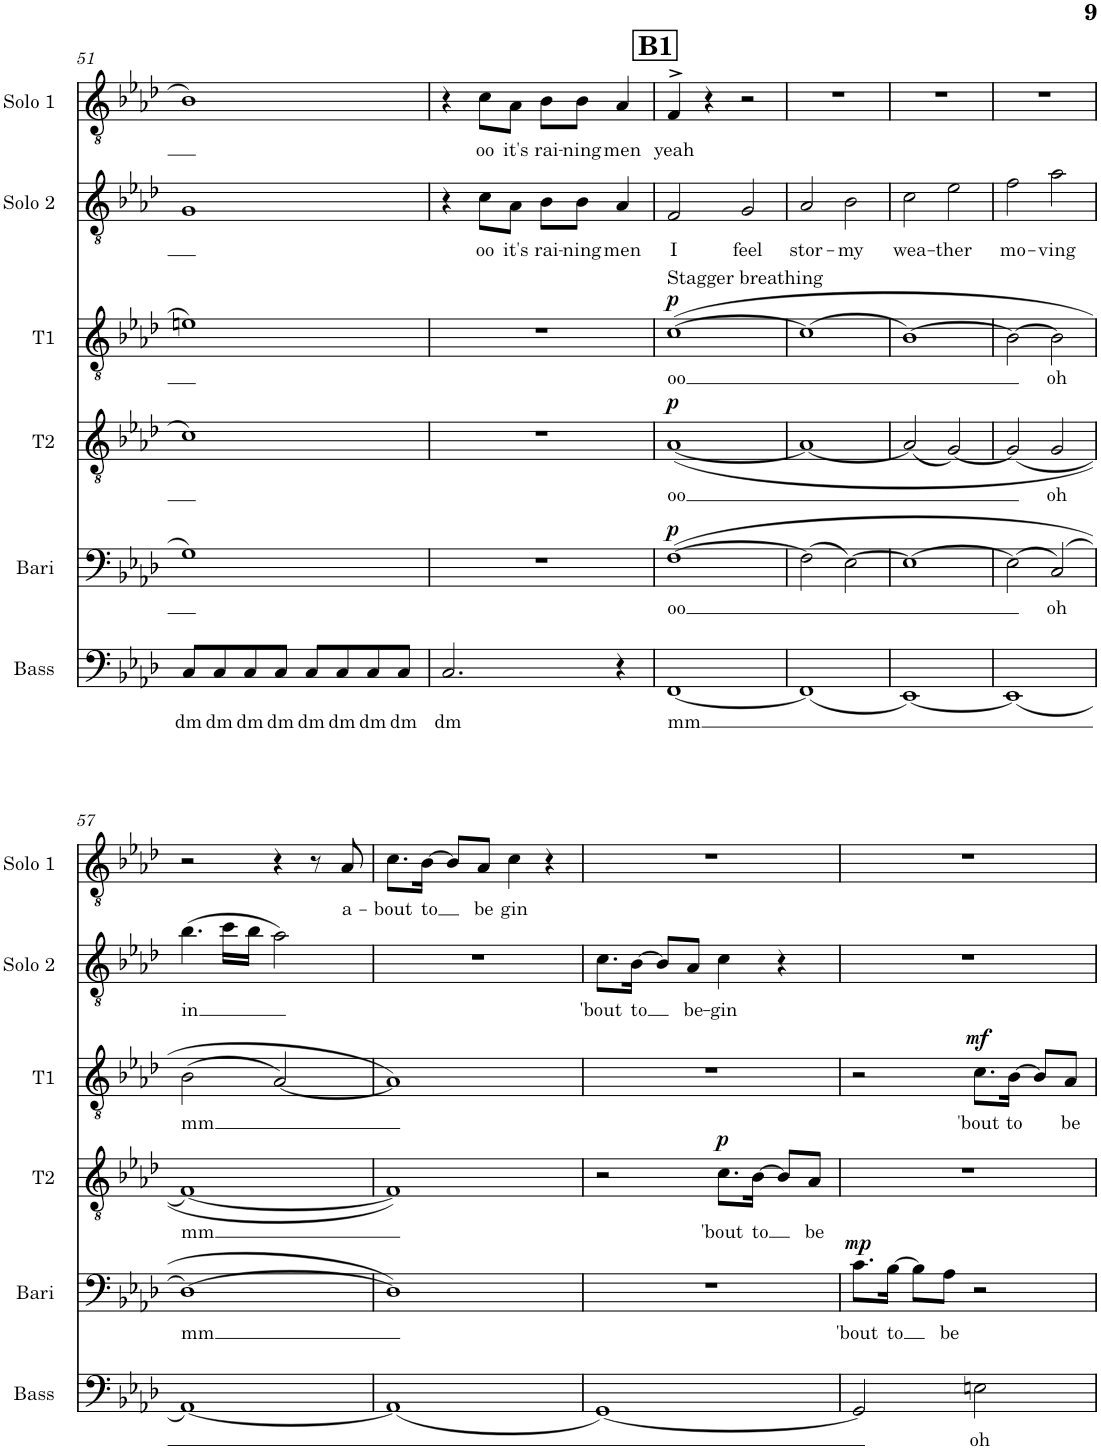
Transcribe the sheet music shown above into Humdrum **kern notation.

**kern	**text	**kern	**text	**dynam	**kern	**text	**dynam	**kern	**text	**dynam	**kern	**text	**kern	**text
*part6	*part6	*part5	*part5	*part5	*part4	*part4	*part4	*part3	*part3	*part3	*part2	*part2	*part1	*part1
*staff6	*staff6	*staff5	*staff5	*staff5	*staff4	*staff4	*staff4	*staff3	*staff3	*staff3	*staff2	*staff2	*staff1	*staff1
*I"Bass	*	*I"Baritone	*	*	*I"Tenor 2	*	*	*I"Tenor 1	*	*	*I"Solo 2	*	*I"Solo 1	*
*I'Bass	*	*I'Bari	*	*	*I'T2	*	*	*I'T1	*	*	*I'Solo 2	*	*I'Solo 1	*
!!LO:PB:g=z
*clefF4	*	*clefF4	*	*	*clefGv2	*	*	*clefGv2	*	*	*clefGv2	*	*clefGv2	*
*k[b-e-a-d-]	*	*k[b-e-a-d-]	*	*	*k[b-e-a-d-]	*	*	*k[b-e-a-d-]	*	*	*k[b-e-a-d-]	*	*k[b-e-a-d-]	*
*M4/4	*	*M4/4	*	*	*M4/4	*	*	*M4/4	*	*	*M4/4	*	*M4/4	*
=51	=51	=51	=51	=51	=51	=51	=51	=51	=51	=51	=51	=51	=51	=51
!	!LO:LY:b	!	!	!	!	!	!	!	!	!	!	!	!	!
8C/L	dm	1G	.	.	1c	.	.	1en	.	.	1G	.	1B-	.
!	!LO:LY:b	!	!	!	!	!	!	!	!	!	!	!	!	!
8C/	dm	.	.	.	.	.	.	.	.	.	.	.	.	.
!	!LO:LY:b	!	!	!	!	!	!	!	!	!	!	!	!	!
8C/	dm	.	.	.	.	.	.	.	.	.	.	.	.	.
!	!LO:LY:b	!	!	!	!	!	!	!	!	!	!	!	!	!
8C/J	dm	.	.	.	.	.	.	.	.	.	.	.	.	.
!	!LO:LY:b	!	!	!	!	!	!	!	!	!	!	!	!	!
8C/L	dm	.	.	.	.	.	.	.	.	.	.	.	.	.
!	!LO:LY:b	!	!	!	!	!	!	!	!	!	!	!	!	!
8C/	dm	.	.	.	.	.	.	.	.	.	.	.	.	.
!	!LO:LY:b	!	!	!	!	!	!	!	!	!	!	!	!	!
8C/	dm	.	.	.	.	.	.	.	.	.	.	.	.	.
!	!LO:LY:b	!	!	!	!	!	!	!	!	!	!	!	!	!
8C/J	dm	.	.	.	.	.	.	.	.	.	.	.	.	.
=52	=52	=52	=52	=52	=52	=52	=52	=52	=52	=52	=52	=52	=52	=52
!	!LO:LY:b	!	!	!	!	!	!	!	!	!	!	!	!	!
2.C/	dm	1r	.	.	1r	.	.	1r	.	.	4r	.	4r	.
!	!	!	!	!	!	!	!	!	!	!	!	!LO:LY:b	!	!LO:LY:b
.	.	.	.	.	.	.	.	.	.	.	8c\L	oo	8c\L	oo
!	!	!	!	!	!	!	!	!	!	!	!	!LO:LY:b	!	!LO:LY:b
.	.	.	.	.	.	.	.	.	.	.	8A-\J	it's	8A-\J	it's
!	!	!	!	!	!	!	!	!	!	!	!	!LO:LY:b	!	!LO:LY:b
.	.	.	.	.	.	.	.	.	.	.	8B-\L	rai-	8B-\L	rai-
!	!	!	!	!	!	!	!	!	!	!	!	!LO:LY:b	!	!LO:LY:b
.	.	.	.	.	.	.	.	.	.	.	8B-\J	-ning	8B-\J	-ning
!	!	!	!	!	!	!	!	!	!	!	!	!LO:LY:b	!	!LO:LY:b
4r	.	.	.	.	.	.	.	.	.	.	4A-/	men	4A-/	men
!!LO:REH:place=s1:a:B:cj:fs=14:t=B1
=53	=53	=53	=53	=53	=53	=53	=53	=53	=53	=53	=53	=53	=53	=53
!	!	!	!	!	!	!	!	!LO:TX:a:t=Stagger breathing	!	!	!	!	!	!
!	!LO:LY:b	!	!LO:LY:b	!LO:DY:a	!	!LO:LY:b	!LO:DY:a	!	!LO:LY:b	!LO:DY:a	!	!LO:LY:b	!	!LO:LY:b
[1FF	mm	([1F	oo	p	([1A-	oo	p	([1c	oo	p	2F/	I	4F^/	yeah
.	.	.	.	.	.	.	.	.	.	.	.	.	4r	.
!	!	!	!	!	!	!	!	!	!	!	!	!LO:LY:b	!	!
.	.	.	.	.	.	.	.	.	.	.	2G/	feel	2r	.
=54	=54	=54	=54	=54	=54	=54	=54	=54	=54	=54	=54	=54	=54	=54
!	!	!	!	!	!	!	!	!	!	!	!	!LO:LY:b	!	!
(1FF]	.	(2F\]	.	.	1A-_	.	.	(1c]	.	.	2A-/	stor-	1r	.
!	!	!	!	!	!	!	!	!	!	!	!	!LO:LY:b	!	!
.	.	[2E-\)	.	.	.	.	.	.	.	.	2B-\	-my	.	.
=55	=55	=55	=55	=55	=55	=55	=55	=55	=55	=55	=55	=55	=55	=55
!	!	!	!	!	!	!	!	!	!	!	!	!LO:LY:b	!	!
[1EE-)	.	1E-_	.	.	(2A-/]	.	.	[1B-)	.	.	2c\	wea-	1r	.
!	!	!	!	!	!	!	!	!	!	!	!	!LO:LY:b	!	!
.	.	.	.	.	[2G/)	.	.	.	.	.	2e-\	-ther	.	.
=56	=56	=56	=56	=56	=56	=56	=56	=56	=56	=56	=56	=56	=56	=56
!	!	!	!	!	!	!	!	!	!	!	!	!LO:LY:b	!	!
(1EE-]	.	(2E-\]	.	.	(2G/]	.	.	2B-\_	.	.	2f\	mo-	1r	.
!	!	!	!LO:LY:b	!	!	!LO:LY:b	!	!	!LO:LY:b	!	!	!LO:LY:b	!	!
.	.	(2C/)	oh	.	2G/	oh	.	2B-\]	oh	.	2a-\	-ving	.	.
!!LO:LB:g=z
=57	=57	=57	=57	=57	=57	=57	=57	=57	=57	=57	=57	=57	=57	=57
!	!	!	!LO:LY:b	!	!	!LO:LY:b	!	!	!LO:LY:b	!	!	!LO:LY:b	!	!
[1AA-)	.	[1D-)	mm	.	[1F)	mm	.	(2B-\	mm	.	(4.b-\	in	2r	.
.	.	.	.	.	.	.	.	.	.	.	16cc\LL	.	.	.
.	.	.	.	.	.	.	.	.	.	.	16b-\JJ	.	.	.
.	.	.	.	.	.	.	.	[2A-/)	.	.	2a-\)	.	4r	.
.	.	.	.	.	.	.	.	.	.	.	.	.	8r	.
!	!	!	!	!	!	!	!	!	!	!	!	!	!	!LO:LY:b
.	.	.	.	.	.	.	.	.	.	.	.	.	8A-/	a-
=58	=58	=58	=58	=58	=58	=58	=58	=58	=58	=58	=58	=58	=58	=58
!	!	!	!	!	!	!	!	!	!	!	!	!	!	!LO:LY:b
(1AA-]	.	1D-])	.	.	1F])	.	.	1A-])	.	.	1r	.	8.c\L	-bout
!	!	!	!	!	!	!	!	!	!	!	!	!	!	!LO:LY:b
.	.	.	.	.	.	.	.	.	.	.	.	.	[16B-\Jk	to
.	.	.	.	.	.	.	.	.	.	.	.	.	8B-/L]	.
!	!	!	!	!	!	!	!	!	!	!	!	!	!	!LO:LY:b
.	.	.	.	.	.	.	.	.	.	.	.	.	8A-/J	be
!	!	!	!	!	!	!	!	!	!	!	!	!	!	!LO:LY:b
.	.	.	.	.	.	.	.	.	.	.	.	.	4c\	gin
.	.	.	.	.	.	.	.	.	.	.	.	.	4r	.
=59	=59	=59	=59	=59	=59	=59	=59	=59	=59	=59	=59	=59	=59	=59
!	!	!	!	!	!	!	!	!	!	!	!	!LO:LY:b	!	!
[1GG)	.	1r	.	.	2r	.	.	1r	.	.	8.c\L	'bout	1r	.
!	!	!	!	!	!	!	!	!	!	!	!	!LO:LY:b	!	!
.	.	.	.	.	.	.	.	.	.	.	[16B-\Jk	to	.	.
.	.	.	.	.	.	.	.	.	.	.	8B-/L]	.	.	.
!	!	!	!	!	!	!	!	!	!	!	!	!LO:LY:b	!	!
.	.	.	.	.	.	.	.	.	.	.	8A-/J	be-	.	.
!	!	!	!	!	!	!LO:LY:b	!LO:DY:a	!	!	!	!	!LO:LY:b	!	!
.	.	.	.	.	8.c\L	'bout	p	.	.	.	4c\	-gin	.	.
!	!	!	!	!	!	!LO:LY:b	!	!	!	!	!	!	!	!
.	.	.	.	.	[16B-\Jk	to	.	.	.	.	.	.	.	.
.	.	.	.	.	8B-/L]	.	.	.	.	.	4r	.	.	.
!	!	!	!	!	!	!LO:LY:b	!	!	!	!	!	!	!	!
.	.	.	.	.	8A-/J	be	.	.	.	.	.	.	.	.
=60	=60	=60	=60	=60	=60	=60	=60	=60	=60	=60	=60	=60	=60	=60
!	!	!	!LO:LY:b	!LO:DY:a	!	!	!	!	!	!	!	!	!	!
2GG/]	.	8.c\L	'bout	mp	1r	.	.	2r	.	.	1r	.	1r	.
!	!	!	!LO:LY:b	!	!	!	!	!	!	!	!	!	!	!
.	.	[16B-\Jk	to	.	.	.	.	.	.	.	.	.	.	.
.	.	8B-\L]	.	.	.	.	.	.	.	.	.	.	.	.
!	!	!	!LO:LY:b	!	!	!	!	!	!	!	!	!	!	!
.	.	8A-\J	be	.	.	.	.	.	.	.	.	.	.	.
!	!LO:LY:b	!	!	!	!	!	!	!	!LO:LY:b	!LO:DY:a	!	!	!	!
2En\	oh	2r	.	.	.	.	.	8.c\L	'bout	mf	.	.	.	.
!	!	!	!	!	!	!	!	!	!LO:LY:b	!	!	!	!	!
.	.	.	.	.	.	.	.	[16B-\Jk	to	.	.	.	.	.
.	.	.	.	.	.	.	.	8B-/L]	.	.	.	.	.	.
!	!	!	!	!	!	!	!	!	!LO:LY:b	!	!	!	!	!
.	.	.	.	.	.	.	.	8A-/J	be	.	.	.	.	.
=	=	=	=	=	=	=	=	=	=	=	=	=	=	=
*-	*-	*-	*-	*-	*-	*-	*-	*-	*-	*-	*-	*-	*-	*-
